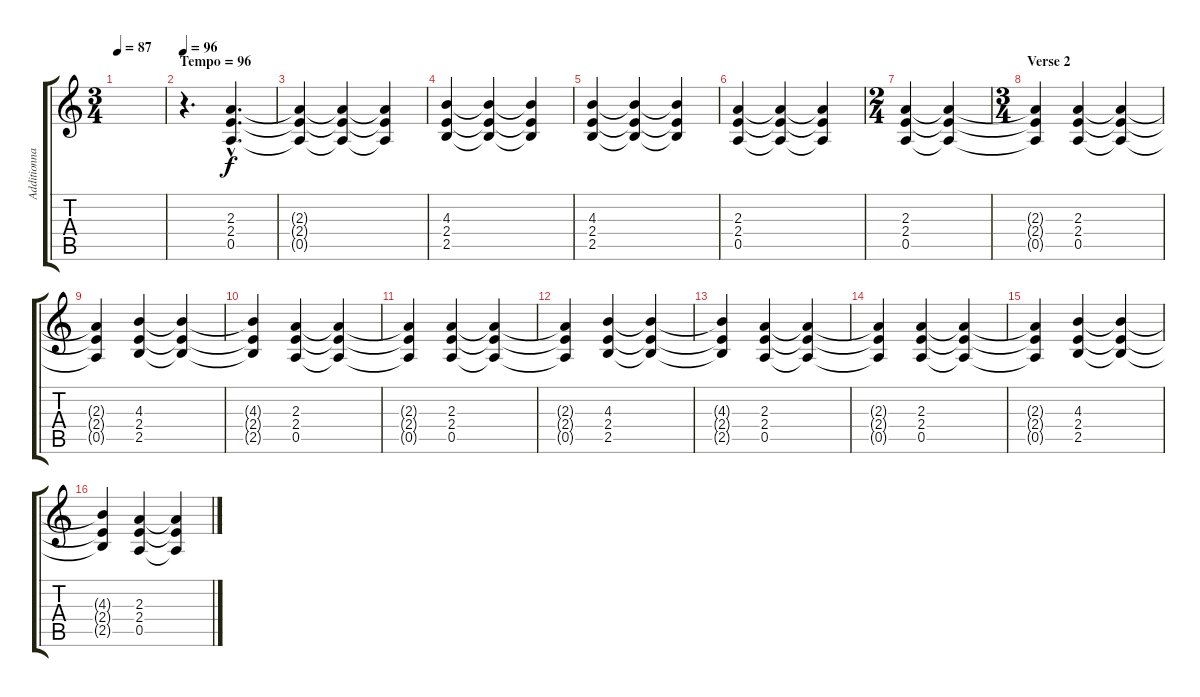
\track ("Additionnal Guitar" "Additionna") {instrument distortionguitar}
\staff {score tabs}
\tuning (E4 B3 G3 D3 A2 E2) {hide}
\ts (3 4)
\tempo 87
\clef g2
\ks c
|
\section ("" "Tempo = 96")
\tempo 96
r.4{d} (2.3{hac} 2.4{hac} 0.5{hac}).4{d} |
(2.3{t} 2.4{t} 0.5{t}).4 (2.3{t} 2.4{t} 0.5{t}).4 (2.3{t} 2.4{t} 0.5{t}).4 |
(4.3 2.4 2.5).4 (4.3{t} 2.4{t} 2.5{t}).4 (4.3{t} 2.4{t} 2.5{t}).4 |
(4.3 2.4 2.5).4 (4.3{t} 2.4{t} 2.5{t}).4 (4.3{t} 2.4{t} 2.5{t}).4 |
(2.3 2.4 0.5).4 (2.3{t} 2.4{t} 0.5{t}).4 (2.3{t} 2.4{t} 0.5{t}).4 |
\ts (2 4)
(2.3 2.4 0.5).4 (2.3{t} 2.4{t} 0.5{t}).4 |
\ts (3 4)
\section ("" "Verse 2")
(2.3{t} 2.4{t} 0.5{t}).4 (2.3 2.4 0.5).4 (2.3{t} 2.4{t} 0.5{t}).4 |
(2.3{t} 2.4{t} 0.5{t}).4 (4.3 2.4 2.5).4 (4.3{t} 2.4{t} 2.5{t}).4 |
(4.3{t} 2.4{t} 2.5{t}).4 (2.3 2.4 0.5).4 (2.3{t} 2.4{t} 0.5{t}).4 |
(2.3{t} 2.4{t} 0.5{t}).4 (2.3 2.4 0.5).4 (2.3{t} 2.4{t} 0.5{t}).4 |
(2.3{t} 2.4{t} 0.5{t}).4 (4.3 2.4 2.5).4 (4.3{t} 2.4{t} 2.5{t}).4 |
(4.3{t} 2.4{t} 2.5{t}).4 (2.3 2.4 0.5).4 (2.3{t} 2.4{t} 0.5{t}).4 |
(2.3{t} 2.4{t} 0.5{t}).4 (2.3 2.4 0.5).4 (2.3{t} 2.4{t} 0.5{t}).4 |
(2.3{t} 2.4{t} 0.5{t}).4 (4.3 2.4 2.5).4 (4.3{t} 2.4{t} 2.5{t}).4 |
(4.3{t} 2.4{t} 2.5{t}).4 (2.3 2.4 0.5).4 (2.3{t} 2.4{t} 0.5{t}).4
